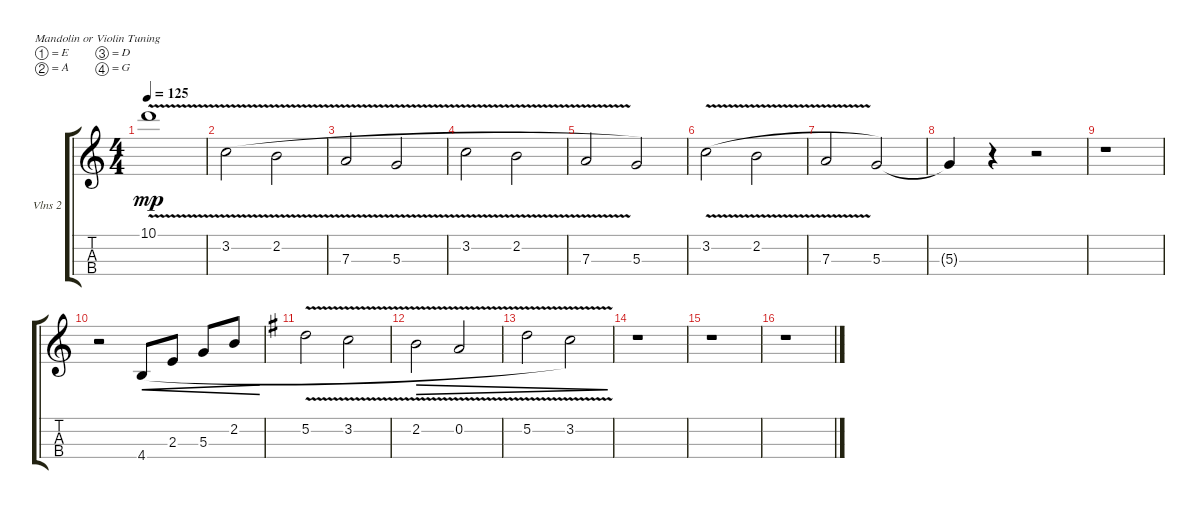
\defaultSystemsLayout 4
\bracketExtendMode groupsimilarinstruments
\firstSystemTrackNameOrientation horizontal
\otherSystemsTrackNameOrientation horizontal
\track ("Violins 2" "Vlns 2") {instrument violin}
\staff {score tabs}
\tuning (E5 A4 D4 G3)
\ts (4 4)
\tempo 125
\clef g2
\scale
0.333333
\ks c
10.1{v}.1{dy mp} |
\scale
0.333333 3.2{v}.2{legatoorigin} 2.2{v}.2{legatoorigin} |
\scale
0.333333 7.3{v}.2{legatoorigin} 5.3{v}.2{legatoorigin} |
\scale
0.333333 3.2{v}.2{legatoorigin} 2.2{v}.2{legatoorigin} |
\scale
0.333333 7.3{v}.2{legatoorigin} 5.3.2 |
\scale
0.333333 3.2{v}.2{legatoorigin} 2.2{v}.2{legatoorigin} |
\scale
0.333333 7.3{v}.2{legatoorigin} 5.3.2 |
\scale
0.333333 5.3{t}.4 r.4 r.2 |
\scale
0.333333 r.1 |
\scale
0.333333 r.2 4.4.8{cre legatoorigin} 2.3.8{cre legatoorigin} 5.3.8{cre legatoorigin} 2.2.8{cre legatoorigin} |
\scale
0.333333
\ks g
5.2{v}.2{legatoorigin} 3.2{v}.2{legatoorigin} |
\scale
0.333333 2.2{v}.2{dec legatoorigin} 0.2{v}.2{dec legatoorigin} |
\scale
0.333333 5.2{v}.2{dec legatoorigin} 3.2{v}.2{dec} |
\scale
0.333333 r.1 |
\scale
0.333333 r.1 |
r.1
